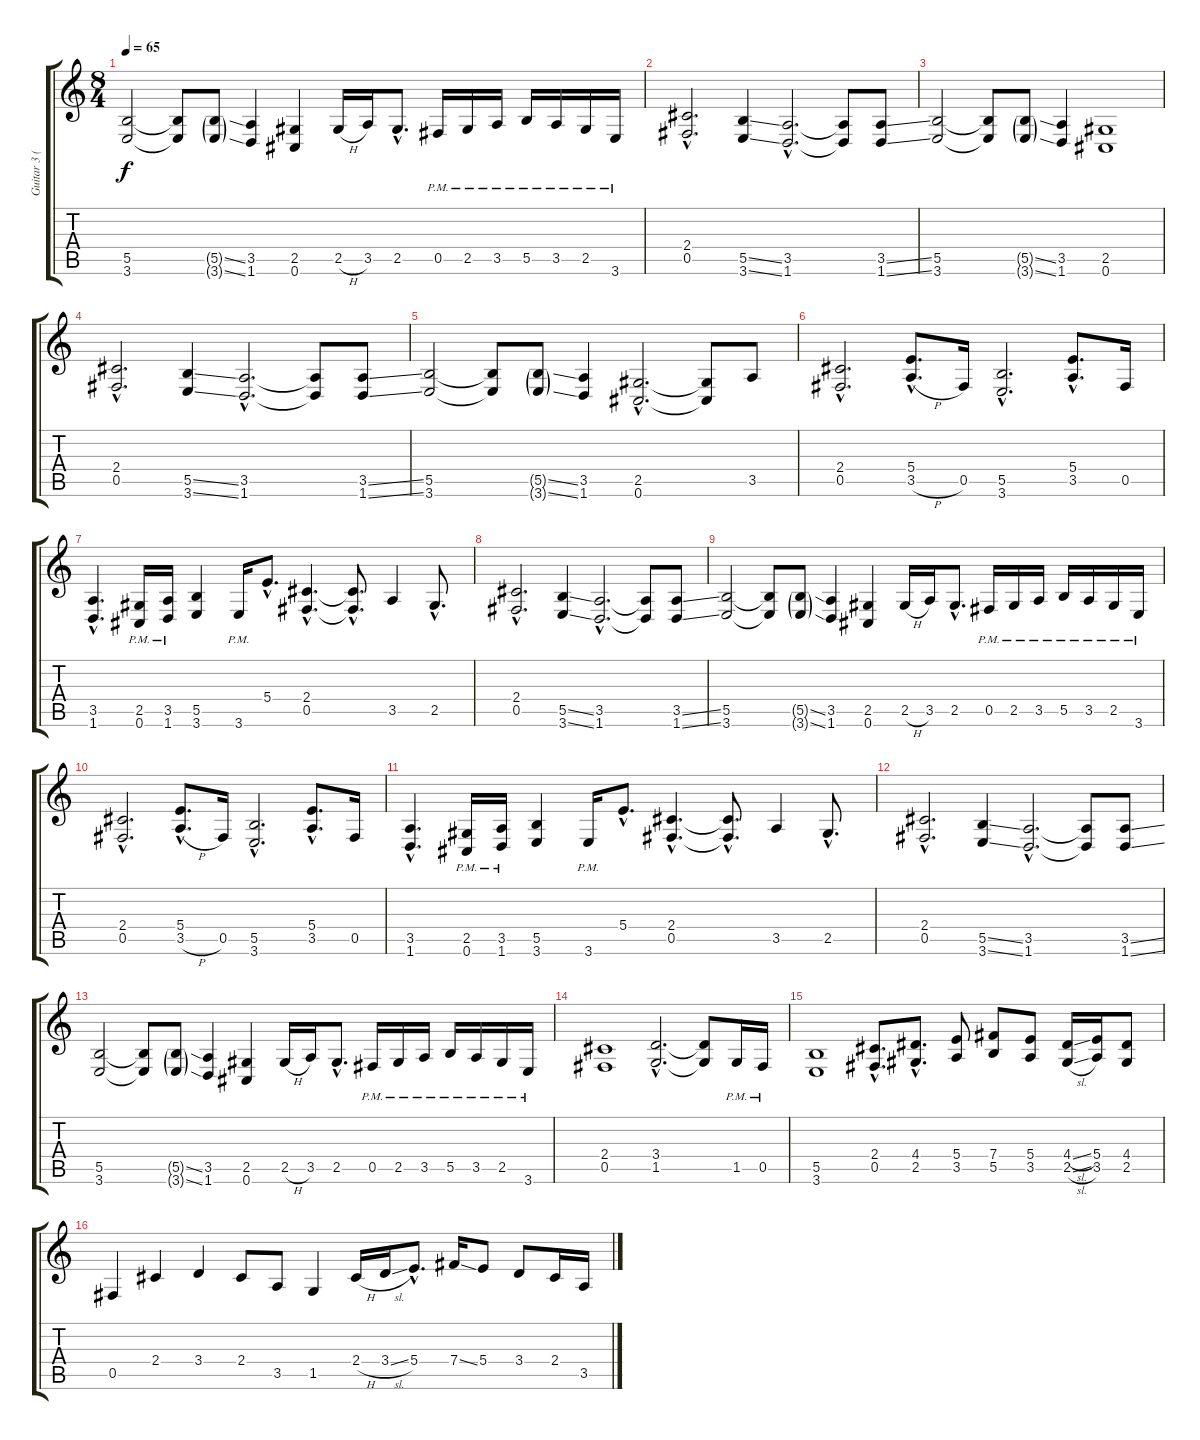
\track ("Guitar 3 (Distortion)" "Guitar 3 (") {instrument distortionguitar}
\staff {score tabs}
\tuning (Db4 Ab3 E3 B2 Gb2 Db2) {hide}
\ts (8 4)
\tempo 65
\clef g2
\ks c
(5.5 3.6).2{dy f} (5.5{t} 3.6{t}).8 (5.5{ss g} 3.6{ss g}).8 (3.5 1.6).4 (2.5 0.6).4 2.5{h}.16 3.5.16 2.5{hac}.8{d} 0.5{pm}.16 2.5{pm}.16 3.5{pm}.16 5.5{pm}.16 3.5{pm}.16 2.5{pm}.16 3.6{pm}.16 |
(2.4{hac} 0.5{hac}).2{d} (5.5{ss} 3.6{ss}).4 (3.5{hac} 1.6{hac}).2{d} (3.5{t} 1.6{t}).8 (3.5{ss} 1.6{ss}).8 |
(5.5 3.6).2 (5.5{t} 3.6{t}).8 (5.5{ss g} 3.6{ss g}).8 (3.5 1.6).4 (2.5 0.6).1 |
(2.4{hac} 0.5{hac}).2{d} (5.5{ss} 3.6{ss}).4 (3.5{hac} 1.6{hac}).2{d} (3.5{t} 1.6{t}).8 (3.5{ss} 1.6{ss}).8 |
(5.5 3.6).2 (5.5{t} 3.6{t}).8 (5.5{ss g} 3.6{ss g}).8 (3.5 1.6).4 (2.5{hac} 0.6{hac}).2{d} (2.5{t} 0.6{t}).8 3.5.8 |
(2.4{hac} 0.5{hac}).2{d} (5.4{hac} 3.5{h hac}).8{d} 0.5.16 (5.5{hac} 3.6{hac}).2{d} (5.4{hac} 3.5{hac}).8{d} 0.5.16 |
(3.5{hac} 1.6{hac}).4{d} (2.5{pm} 0.6{pm}).16 (3.5{pm} 1.6{pm}).16 (5.5 3.6).4 3.6{pm}.16 5.4{hac}.8{d} (2.4{hac} 0.5{hac}).4{d} (2.4{hac t} 0.5{hac t}).8{d} 3.5.4 2.5{hac}.8{d} |
(2.4{hac} 0.5{hac}).2{d} (5.5{ss} 3.6{ss}).4 (3.5{hac} 1.6{hac}).2{d} (3.5{t} 1.6{t}).8 (3.5{ss} 1.6{ss}).8 |
(5.5 3.6).2 (5.5{t} 3.6{t}).8 (5.5{ss g} 3.6{ss g}).8 (3.5 1.6).4 (2.5 0.6).4 2.5{h}.16 3.5.16 2.5{hac}.8{d} 0.5{pm}.16 2.5{pm}.16 3.5{pm}.16 5.5{pm}.16 3.5{pm}.16 2.5{pm}.16 3.6{pm}.16 |
(2.4{hac} 0.5{hac}).2{d} (5.4{hac} 3.5{h hac}).8{d} 0.5.16 (5.5{hac} 3.6{hac}).2{d} (5.4{hac} 3.5{hac}).8{d} 0.5.16 |
(3.5{hac} 1.6{hac}).4{d} (2.5{pm} 0.6{pm}).16 (3.5{pm} 1.6{pm}).16 (5.5 3.6).4 3.6{pm}.16 5.4{hac}.8{d} (2.4{hac} 0.5{hac}).4{d} (2.4{hac t} 0.5{hac t}).8{d} 3.5.4 2.5{hac}.8{d} |
(2.4{hac} 0.5{hac}).2{d} (5.5{ss} 3.6{ss}).4 (3.5{hac} 1.6{hac}).2{d} (3.5{t} 1.6{t}).8 (3.5{ss} 1.6{ss}).8 |
(5.5 3.6).2 (5.5{t} 3.6{t}).8 (5.5{ss g} 3.6{ss g}).8 (3.5 1.6).4 (2.5 0.6).4 2.5{h}.16 3.5.16 2.5{hac}.8{d} 0.5{pm}.16 2.5{pm}.16 3.5{pm}.16 5.5{pm}.16 3.5{pm}.16 2.5{pm}.16 3.6{pm}.16 |
(2.4 0.5).1 (3.4{hac} 1.5{hac}).2{d} (3.4{t} 1.5{t}).8 1.5{pm}.16 0.5{pm}.16 |
(5.5 3.6).1 (2.4{hac} 0.5{hac}).8{d} (4.4{hac} 2.5{hac}).8{d} (5.4 3.5).8 (7.4 5.5).8 (5.4 3.5).8 (4.4{sl} 2.5{sl}).16 (5.4 3.5).16 (4.4 2.5).8 |
0.5.4 2.4.4 3.4.4 2.4.8 3.5.8 1.5.4 2.4{h}.16 3.4{sl}.16 5.4{hac}.8{d} 7.4{ss}.16 5.4.8 3.4.8 2.4.16 3.5.16
